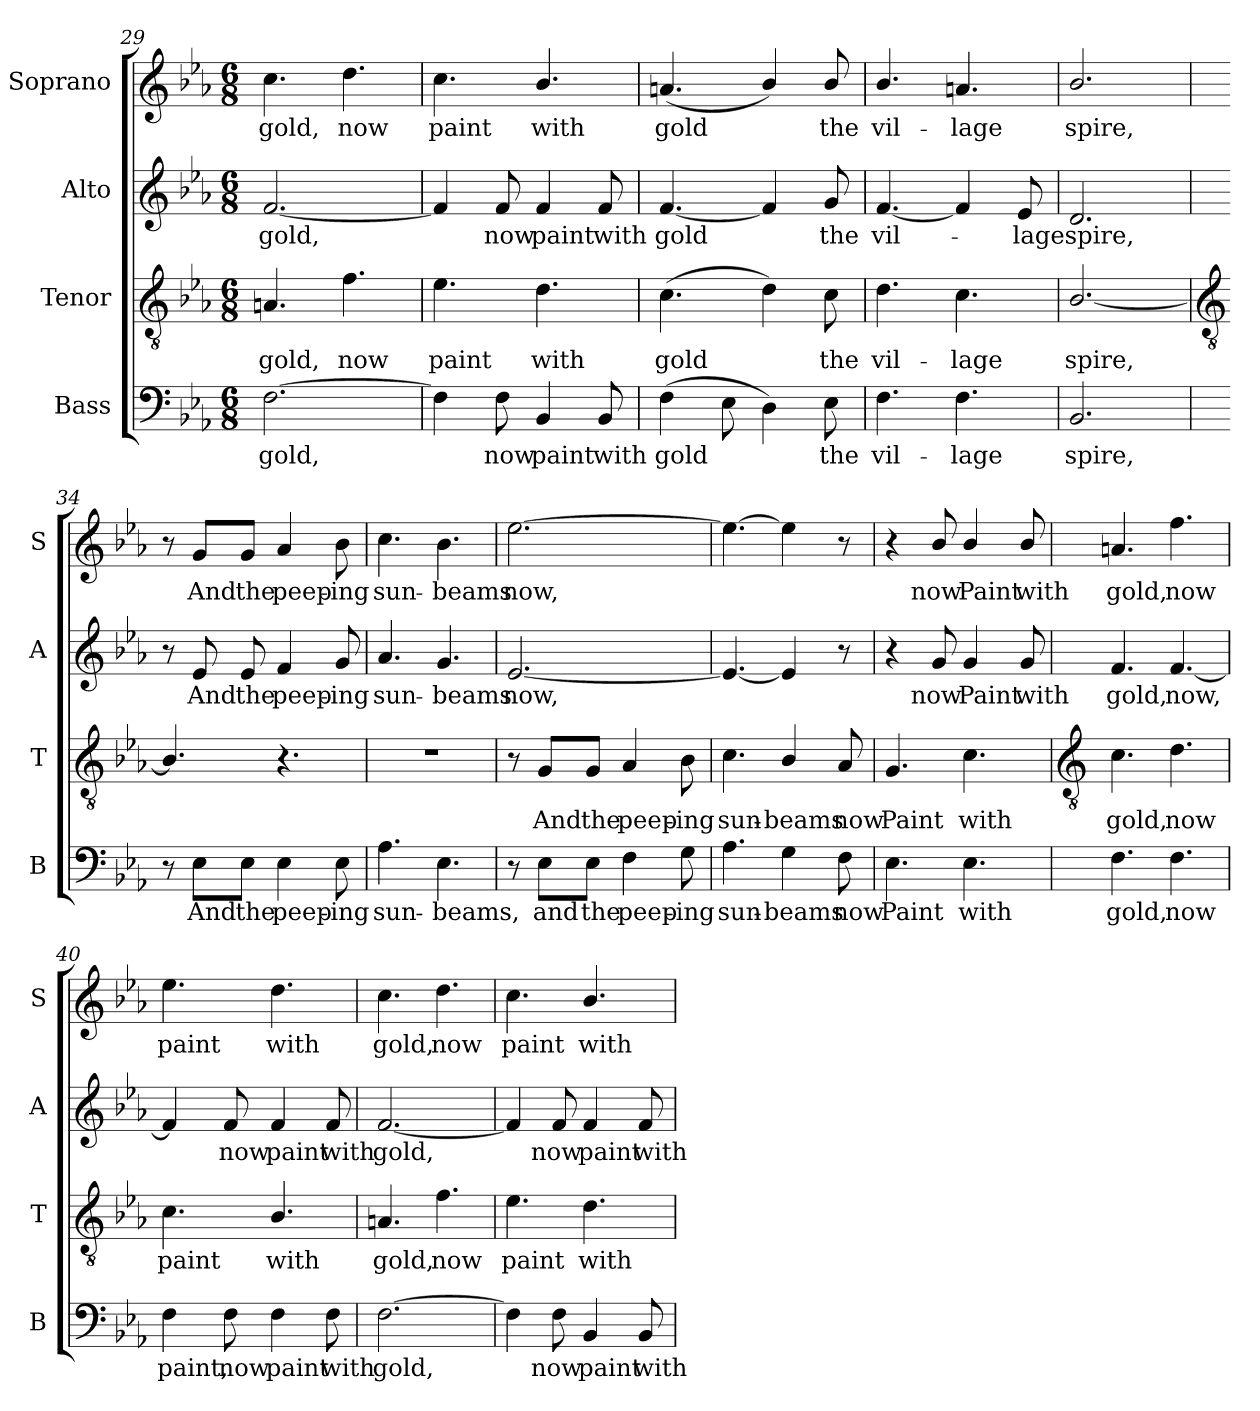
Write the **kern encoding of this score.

**kern	**text	**kern	**text	**kern	**text	**kern	**text
*part4	*part4	*part3	*part3	*part2	*part2	*part1	*part1
*staff4	*staff4	*staff3	*staff3	*staff2	*staff2	*staff1	*staff1
*I"Bass	*	*I"Tenor	*	*I"Alto	*	*I"Soprano	*
*I'B	*	*I'T	*	*I'A	*	*I'S	*
*clefF4	*	*clefGv2	*	*clefG2	*	*clefG2	*
*k[b-e-a-]	*	*k[b-e-a-]	*	*k[b-e-a-]	*	*k[b-e-a-]	*
*E-:	*	*E-:	*	*E-:	*	*E-:	*
*M6/8	*	*M6/8	*	*M6/8	*	*M6/8	*
=29	=29	=29	=29	=29	=29	=29	=29
!	!LO:LY:b	!	!LO:LY:b	!	!LO:LY:b	!	!LO:LY:b
[2.F	gold,	4.An	gold,	[2.f	gold,	4.cc	gold,
!	!	!	!LO:LY:b	!	!	!	!LO:LY:b
.	.	4.f	now	.	.	4.dd	now
=30	=30	=30	=30	=30	=30	=30	=30
!	!	!	!LO:LY:b	!	!	!	!LO:LY:b
4F]	.	4.e-	paint	4f]	.	4.cc	paint
!	!LO:LY:b	!	!	!	!LO:LY:b	!	!
8F	now	.	.	8f	now	.	.
!	!LO:LY:b	!	!LO:LY:b	!	!LO:LY:b	!	!LO:LY:b
4BB-	paint	4.d	with	4f	paint	4.b-/	with
!	!LO:LY:b	!	!	!	!LO:LY:b	!	!
8BB-	with	.	.	8f	with	.	.
=31	=31	=31	=31	=31	=31	=31	=31
!	!LO:LY:b	!	!LO:LY:b	!	!LO:LY:b	!	!LO:LY:b
(>4F	gold	(>4.c	gold	[4.f	gold	(<4.an	gold
8E-	.	.	.	.	.	.	.
4D)	.	4d)	.	4f]	.	4b-/)	.
!	!LO:LY:b	!	!LO:LY:b	!	!LO:LY:b	!	!LO:LY:b
8E-	the	8c	the	8g	the	8b-/	the
=32	=32	=32	=32	=32	=32	=32	=32
!	!LO:LY:b	!	!LO:LY:b	!	!LO:LY:b	!	!LO:LY:b
4.F	vil-	4.d	vil-	[4.f	vil-	4.b-/	vil-
!	!LO:LY:b	!	!LO:LY:b	!	!	!	!LO:LY:b
4.F	-lage	4.c	-lage	4f]	.	4.an	-lage
!	!	!	!	!	!LO:LY:b	!	!
.	.	.	.	8e-L	lage	.	.
=33	=33	=33	=33	=33	=33	=33	=33
!	!LO:LY:b	!	!LO:LY:b	!	!LO:LY:b	!	!LO:LY:b
2.BB-	spire,	[2.B-/	spire,	2.d	spire,	2.b-/	spire,
!!LO:LB:g=z
=34	=34	=34	=34	=34	=34	=34	=34
*	*	*clefGv2	*	*	*	*	*
8r	.	4.B-/]	.	8r	.	8r	.
!	!LO:LY:b	!	!	!	!LO:LY:b	!	!LO:LY:b
8E-\L	And	.	.	8e-	And	8g/L	And
!	!LO:LY:b	!	!	!	!LO:LY:b	!	!LO:LY:b
8E-\J	the	.	.	8e-	the	8g/J	the
!	!LO:LY:b	!	!	!	!LO:LY:b	!	!LO:LY:b
4E-	peep-	4.r	.	4f	peep-	4a-	peep-
!	!LO:LY:b	!	!	!	!LO:LY:b	!	!LO:LY:b
8E-	-ing	.	.	8g	-ing	8b-	-ing
=35	=35	=35	=35	=35	=35	=35	=35
!	!LO:LY:b	!LO:N:vis=1	!	!	!LO:LY:b	!	!LO:LY:b
4.A-	sun-	2.r	.	4.a-	sun-	4.cc	sun-
!	!LO:LY:b	!	!	!	!LO:LY:b	!	!LO:LY:b
4.E-	-beams,	.	.	4.g	-beams	4.b-	-beams
=36	=36	=36	=36	=36	=36	=36	=36
!	!	!	!	!	!LO:LY:b	!	!LO:LY:b
8r	.	8r	.	[2.e-	now,	[2.ee-	now,
!	!LO:LY:b	!	!LO:LY:b	!	!	!	!
8E-\L	and	8G/L	And	.	.	.	.
!	!LO:LY:b	!	!LO:LY:b	!	!	!	!
8E-\J	the	8G/J	the	.	.	.	.
!	!LO:LY:b	!	!LO:LY:b	!	!	!	!
4F	peep-	4A-	peep-	.	.	.	.
!	!LO:LY:b	!	!LO:LY:b	!	!	!	!
8G	-ing	8B-	-ing	.	.	.	.
=37	=37	=37	=37	=37	=37	=37	=37
!	!LO:LY:b	!	!LO:LY:b	!	!	!	!
4.A-	sun-	4.c	sun-	4.e-_	.	4.ee-_	.
!	!LO:LY:b	!	!LO:LY:b	!	!	!	!
4G	-beams	4B-/	-beams	4e-]	.	4ee-]	.
!	!LO:LY:b	!	!LO:LY:b	!	!	!	!
8F	now	8A-	now	8r	.	8r	.
=38	=38	=38	=38	=38	=38	=38	=38
!	!LO:LY:b	!	!LO:LY:b	!	!	!	!
4.E-	Paint	4.G	Paint	4r	.	4r	.
!	!	!	!	!	!LO:LY:b	!	!LO:LY:b
.	.	.	.	8g	now	8b-/	now
!	!LO:LY:b	!	!LO:LY:b	!	!LO:LY:b	!	!LO:LY:b
4.E-	with	4.c	with	4g	Paint	4b-/	Paint
!	!	!	!	!	!LO:LY:b	!	!LO:LY:b
.	.	.	.	8g	with	8b-/	with
!!LO:LB:g=z
=39	=39	=39	=39	=39	=39	=39	=39
*	*	*clefGv2	*	*	*	*	*
!	!LO:LY:b	!	!LO:LY:b	!	!LO:LY:b	!	!LO:LY:b
4.F	gold,	4.c	gold,	4.f	gold,	4.an	gold,
!	!LO:LY:b	!	!LO:LY:b	!	!LO:LY:b	!	!LO:LY:b
4.F	now	4.d	now	[4.f	now,	4.ff	now
=40	=40	=40	=40	=40	=40	=40	=40
!	!LO:LY:b	!	!LO:LY:b	!	!	!	!LO:LY:b
4F	paint,	4.c	paint	4f]	.	4.ee-	paint
!	!LO:LY:b	!	!	!	!LO:LY:b	!	!
8F	now	.	.	8f	now	.	.
!	!LO:LY:b	!	!LO:LY:b	!	!LO:LY:b	!	!LO:LY:b
4F	paint	4.B-/	with	4f	paint	4.dd	with
!	!LO:LY:b	!	!	!	!LO:LY:b	!	!
8F	with	.	.	8f	with	.	.
=41	=41	=41	=41	=41	=41	=41	=41
!	!LO:LY:b	!	!LO:LY:b	!	!LO:LY:b	!	!LO:LY:b
[2.F	gold,	4.An	gold,	[2.f	gold,	4.cc	gold,
!	!	!	!LO:LY:b	!	!	!	!LO:LY:b
.	.	4.f	now	.	.	4.dd	now
=42	=42	=42	=42	=42	=42	=42	=42
!	!	!	!LO:LY:b	!	!	!	!LO:LY:b
4F]	.	4.e-	paint	4f]	.	4.cc	paint
!	!LO:LY:b	!	!	!	!LO:LY:b	!	!
8F	now	.	.	8f	now	.	.
!	!LO:LY:b	!	!LO:LY:b	!	!LO:LY:b	!	!LO:LY:b
4BB-	paint	4.d	with	4f	paint	4.b-/	with
!	!LO:LY:b	!	!	!	!LO:LY:b	!	!
8BB-	with	.	.	8f	with	.	.
=	=	=	=	=	=	=	=
*-	*-	*-	*-	*-	*-	*-	*-
